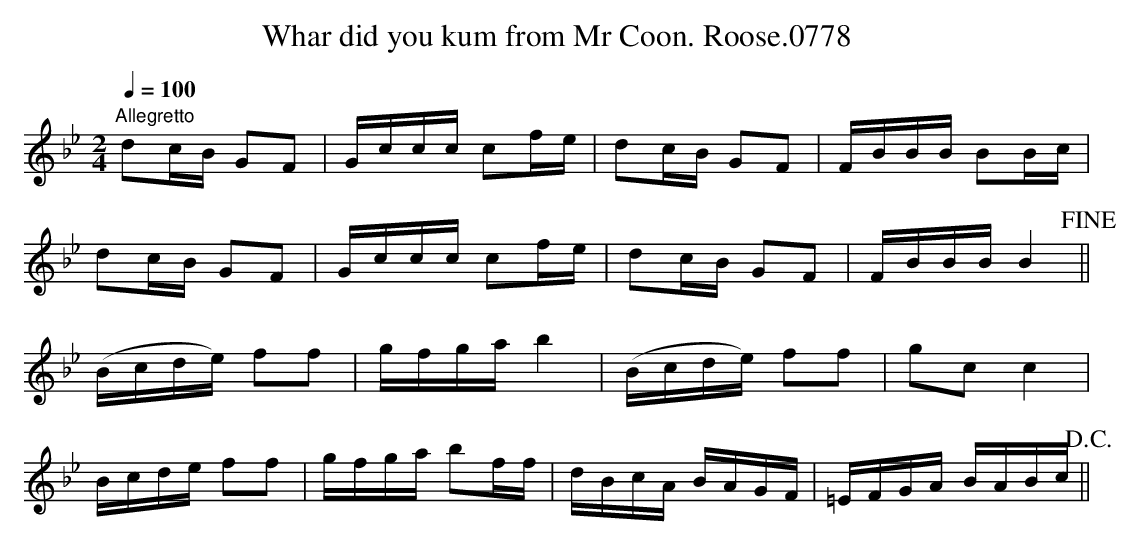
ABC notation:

X:1
T:Whar did you kum from Mr Coon. Roose.0778
M:2/4
L:1/16
Q:1/4=100
K:Bb
"Allegretto"
d2cB G2F2 | Gccc c2fe | d2cB G2F2 | FBBB B2Bc |
d2cB G2F2 | Gccc c2fe | d2cB G2F2 | FBBB B4!fine! ||
(Bcde) f2f2 | gfgab4 | (Bcde) f2f2 | g2c2c4 |
Bcde f2f2 | gfga b2ff | dBcA BAGF | =EFGA BABc !D.C.!||
